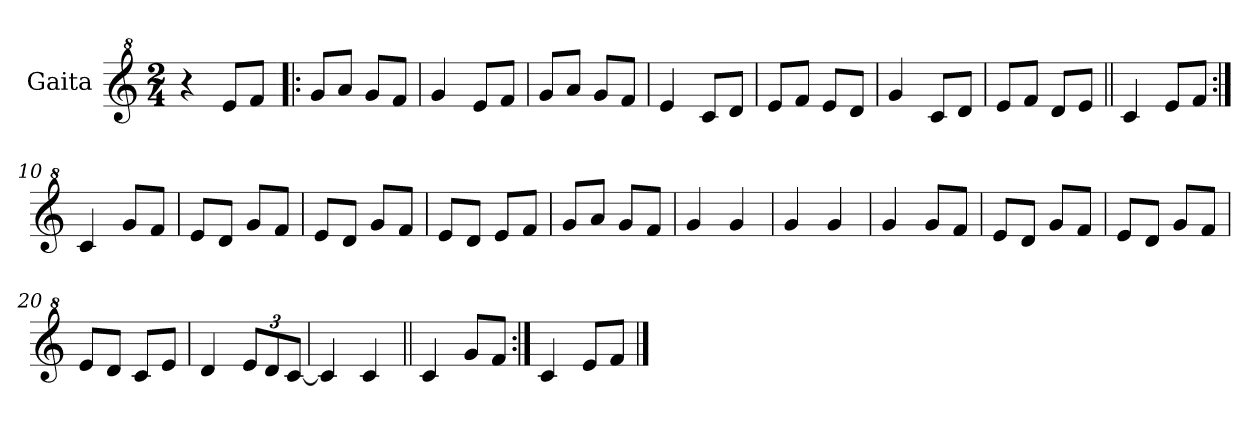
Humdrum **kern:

**kern
*part1
*staff1
*I"Gaita
*clefG^2
*k[]
*M2/4
*MM130
=1
4r
8ee/L
8ff/J
=2!|:
8gg/L
8aa/J
8gg/L
8ff/J
=3
4gg/
8ee/L
8ff/J
=4
8gg/L
8aa/J
8gg/L
8ff/J
=5
4ee/
8cc/L
8dd/J
=6
8ee/L
8ff/J
8ee/L
8dd/J
=7
4gg/
8cc/L
8dd/J
=8
8ee/L
8ff/J
8dd/L
8ee/J
=9||
4cc/
8ee/L
8ff/J
=10:|!
4cc/
8gg/L
8ff/J
=11
8ee/L
8dd/J
8gg/L
8ff/J
!!LO:LB:g=z
=12
8ee/L
8dd/J
8gg/L
8ff/J
=13
8ee/L
8dd/J
8ee/L
8ff/J
=14
8gg/L
8aa/J
8gg/L
8ff/J
=15
4gg/
4gg/
=16
4gg/
4gg/
=17
4gg/
8gg/L
8ff/J
=18
8ee/L
8dd/J
8gg/L
8ff/J
=19
8ee/L
8dd/J
8gg/L
8ff/J
=20
8ee/L
8dd/J
8cc/L
8ee/J
=21
4dd/
*Xbrackettup
12ee/L
12dd/
[12cc/J
=22
4cc/]
4cc/
=23||
4cc/
8gg/L
8ff/J
!!LO:LB:g=z
=24:|!
4cc/
8ee/L
8ff/J
==
*-
